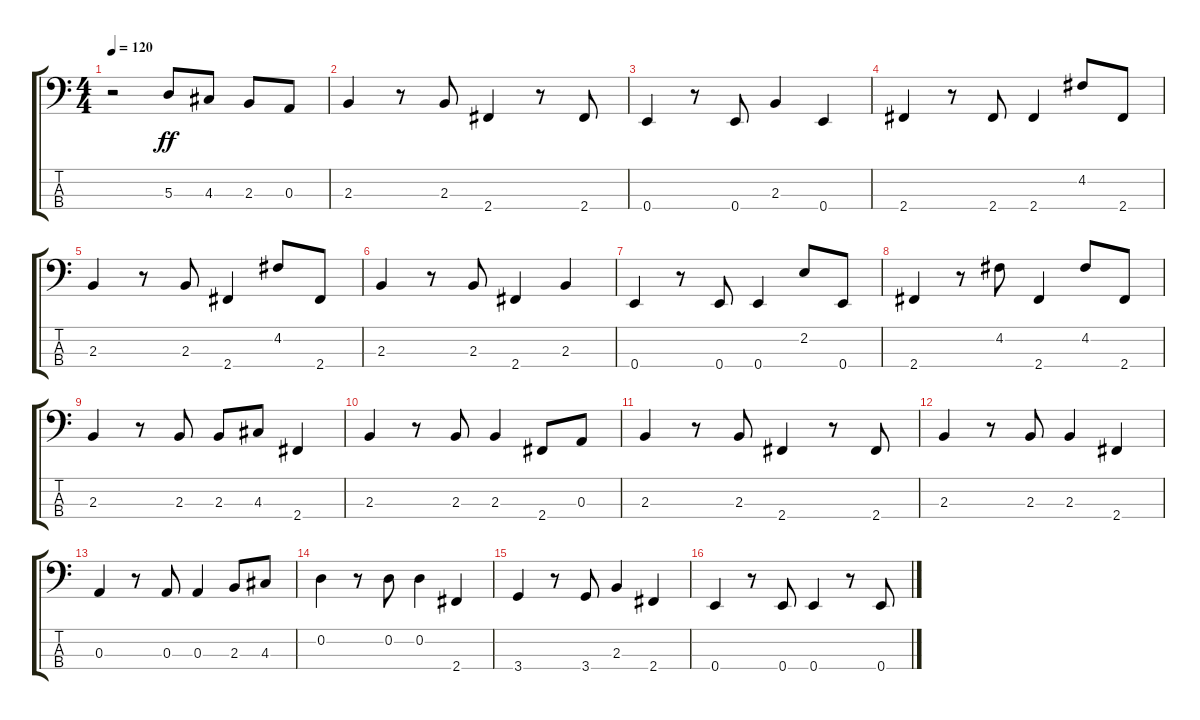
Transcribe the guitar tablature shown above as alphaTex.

\track "" {instrument fretlessbass}
\staff {score tabs}
\tuning (G2 D2 A1 E1) {hide}
\ts (4 4)
\tempo 120
\clef f4
\ks c
r.2{dy ff instrument fretlessbass} 5.3.8{volume 16} 4.3.8 2.3.8 0.3.8 |
2.3.4 r.8 2.3.8 2.4.4 r.8 2.4.8 |
0.4.4 r.8 0.4.8 2.3.4 0.4.4 |
2.4.4 r.8 2.4.8 2.4.4 4.2.8 2.4.8 |
2.3.4 r.8 2.3.8 2.4.4 4.2.8 2.4.8 |
2.3.4 r.8 2.3.8 2.4.4 2.3.4 |
0.4.4 r.8 0.4.8 0.4.4 2.2.8 0.4.8 |
2.4.4 r.8 4.2.8 2.4.4 4.2.8 2.4.8 |
2.3.4 r.8 2.3.8 2.3.8 4.3.8 2.4.4 |
2.3.4 r.8 2.3.8 2.3.4 2.4.8 0.3.8 |
2.3.4 r.8 2.3.8 2.4.4 r.8 2.4.8 |
2.3.4 r.8 2.3.8 2.3.4 2.4.4 |
0.3.4 r.8 0.3.8 0.3.4 2.3.8 4.3.8 |
0.2.4 r.8 0.2.8 0.2.4 2.4.4 |
3.4.4 r.8 3.4.8 2.3.4 2.4.4 |
0.4.4 r.8 0.4.8 0.4.4 r.8 0.4.8
